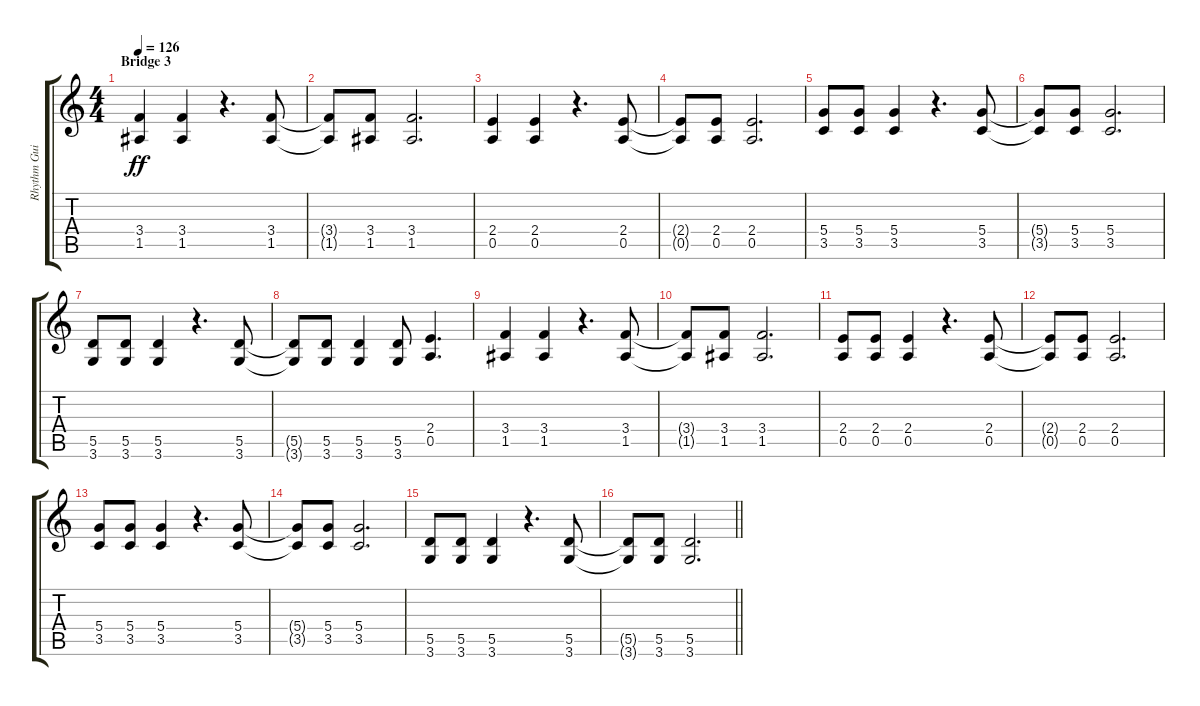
\track ("Rhythm Guitar - Chris" "Rhythm Gui") {instrument distortionguitar}
\staff {score tabs}
\tuning (E4 B3 G3 D3 A2 E2) {hide}
\ts (4 4)
\section ("" "Bridge 3")
\tempo 126
\clef g2
\ks c
(3.4 1.5).4{dy ff} (3.4 1.5).4 r.4{d} (3.4 1.5).8 |
(3.4{t} 1.5{t}).8 (3.4 1.5).8 (3.4 1.5).2{d} |
(2.4 0.5).4 (2.4 0.5).4 r.4{d} (2.4 0.5).8 |
(2.4{t} 0.5{t}).8 (2.4 0.5).8 (2.4 0.5).2{d} |
(5.4 3.5).8 (5.4 3.5).8 (5.4 3.5).4 r.4{d} (5.4 3.5).8 |
(5.4{t} 3.5{t}).8 (5.4 3.5).8 (5.4 3.5).2{d} |
(5.5 3.6).8 (5.5 3.6).8 (5.5 3.6).4 r.4{d} (5.5 3.6).8 |
(5.5{t} 3.6{t}).8 (5.5 3.6).8 (5.5 3.6).4 (5.5 3.6).8 (2.4 0.5).4{d} |
(3.4 1.5).4 (3.4 1.5).4 r.4{d} (3.4 1.5).8 |
(3.4{t} 1.5{t}).8 (3.4 1.5).8 (3.4 1.5).2{d} |
(2.4 0.5).8 (2.4 0.5).8 (2.4 0.5).4 r.4{d} (2.4 0.5).8 |
(2.4{t} 0.5{t}).8 (2.4 0.5).8 (2.4 0.5).2{d} |
(5.4 3.5).8 (5.4 3.5).8 (5.4 3.5).4 r.4{d} (5.4 3.5).8 |
(5.4{t} 3.5{t}).8 (5.4 3.5).8 (5.4 3.5).2{d} |
(5.5 3.6).8 (5.5 3.6).8 (5.5 3.6).4 r.4{d} (5.5 3.6).8 |
\barLineRight lightlight
(5.5{t} 3.6{t}).8 (5.5 3.6).8 (5.5 3.6).2{d}
